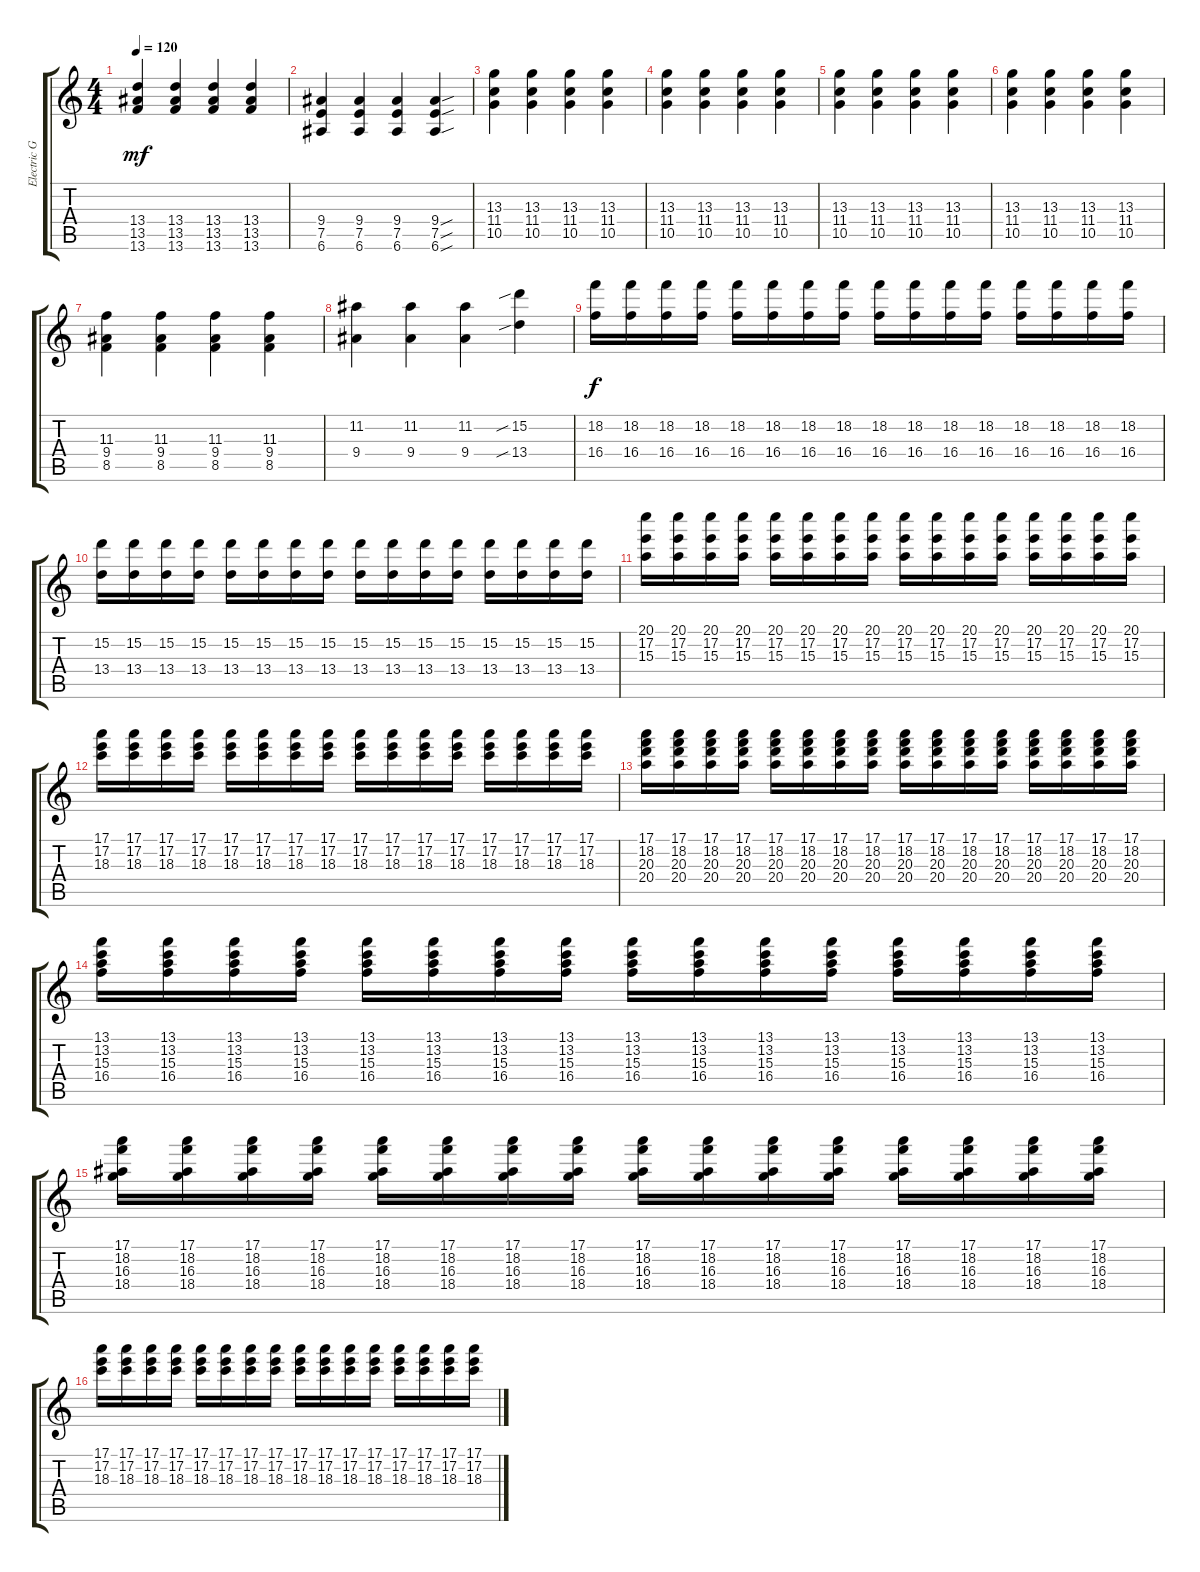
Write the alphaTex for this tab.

\track ("Electric Guitar" "Electric G") {instrument overdrivenguitar}
\staff {score tabs}
\tuning (E4 B3 Gb3 Db3 A2 E2) {hide}
\ts (4 4)
\tempo 120
\clef g2
\ks c
(13.4 13.5 13.6).4{dy mf} (13.4 13.5 13.6).4 (13.4 13.5 13.6).4 (13.4 13.5 13.6).4 |
(9.4 7.5 6.6).4 (9.4 7.5 6.6).4 (9.4 7.5 6.6).4 (9.4{sou} 7.5{sou} 6.6{sou}).4 |
(13.3 11.4 10.5).4 (13.3 11.4 10.5).4 (13.3 11.4 10.5).4 (13.3 11.4 10.5).4 |
(13.3 11.4 10.5).4 (13.3 11.4 10.5).4 (13.3 11.4 10.5).4 (13.3 11.4 10.5).4 |
(13.3 11.4 10.5).4 (13.3 11.4 10.5).4 (13.3 11.4 10.5).4 (13.3 11.4 10.5).4 |
(13.3 11.4 10.5).4 (13.3 11.4 10.5).4 (13.3 11.4 10.5).4 (13.3 11.4 10.5).4 |
(11.3 9.4 8.5).4 (11.3 9.4 8.5).4 (11.3 9.4 8.5).4 (11.3 9.4 8.5).4 |
(11.2 9.4).4 (11.2 9.4).4 (11.2 9.4).4 (15.2{sib} 13.4{sib}).4 |
(18.2 16.4).16{dy f} (18.2 16.4).16 (18.2 16.4).16 (18.2 16.4).16 (18.2 16.4).16 (18.2 16.4).16 (18.2 16.4).16 (18.2 16.4).16 (18.2 16.4).16 (18.2 16.4).16 (18.2 16.4).16 (18.2 16.4).16 (18.2 16.4).16 (18.2 16.4).16 (18.2 16.4).16 (18.2 16.4).16 |
(15.2 13.4).16 (15.2 13.4).16 (15.2 13.4).16 (15.2 13.4).16 (15.2 13.4).16 (15.2 13.4).16 (15.2 13.4).16 (15.2 13.4).16 (15.2 13.4).16 (15.2 13.4).16 (15.2 13.4).16 (15.2 13.4).16 (15.2 13.4).16 (15.2 13.4).16 (15.2 13.4).16 (15.2 13.4).16 |
(20.1 17.2 15.3).16 (20.1 17.2 15.3).16 (20.1 17.2 15.3).16 (20.1 17.2 15.3).16 (20.1 17.2 15.3).16 (20.1 17.2 15.3).16 (20.1 17.2 15.3).16 (20.1 17.2 15.3).16 (20.1 17.2 15.3).16 (20.1 17.2 15.3).16 (20.1 17.2 15.3).16 (20.1 17.2 15.3).16 (20.1 17.2 15.3).16 (20.1 17.2 15.3).16 (20.1 17.2 15.3).16 (20.1 17.2 15.3).16 |
(17.1 17.2 18.3).16 (17.1 17.2 18.3).16 (17.1 17.2 18.3).16 (17.1 17.2 18.3).16 (17.1 17.2 18.3).16 (17.1 17.2 18.3).16 (17.1 17.2 18.3).16 (17.1 17.2 18.3).16 (17.1 17.2 18.3).16 (17.1 17.2 18.3).16 (17.1 17.2 18.3).16 (17.1 17.2 18.3).16 (17.1 17.2 18.3).16 (17.1 17.2 18.3).16 (17.1 17.2 18.3).16 (17.1 17.2 18.3).16 |
(17.1 18.2 20.3 20.4).16 (17.1 18.2 20.3 20.4).16 (17.1 18.2 20.3 20.4).16 (17.1 18.2 20.3 20.4).16 (17.1 18.2 20.3 20.4).16 (17.1 18.2 20.3 20.4).16 (17.1 18.2 20.3 20.4).16 (17.1 18.2 20.3 20.4).16 (17.1 18.2 20.3 20.4).16 (17.1 18.2 20.3 20.4).16 (17.1 18.2 20.3 20.4).16 (17.1 18.2 20.3 20.4).16 (17.1 18.2 20.3 20.4).16 (17.1 18.2 20.3 20.4).16 (17.1 18.2 20.3 20.4).16 (17.1 18.2 20.3 20.4).16 |
(13.1 13.2 15.3 16.4).16 (13.1 13.2 15.3 16.4).16 (13.1 13.2 15.3 16.4).16 (13.1 13.2 15.3 16.4).16 (13.1 13.2 15.3 16.4).16 (13.1 13.2 15.3 16.4).16 (13.1 13.2 15.3 16.4).16 (13.1 13.2 15.3 16.4).16 (13.1 13.2 15.3 16.4).16 (13.1 13.2 15.3 16.4).16 (13.1 13.2 15.3 16.4).16 (13.1 13.2 15.3 16.4).16 (13.1 13.2 15.3 16.4).16 (13.1 13.2 15.3 16.4).16 (13.1 13.2 15.3 16.4).16 (13.1 13.2 15.3 16.4).16 |
(17.1 18.2 16.3 18.4).16 (17.1 18.2 16.3 18.4).16 (17.1 18.2 16.3 18.4).16 (17.1 18.2 16.3 18.4).16 (17.1 18.2 16.3 18.4).16 (17.1 18.2 16.3 18.4).16 (17.1 18.2 16.3 18.4).16 (17.1 18.2 16.3 18.4).16 (17.1 18.2 16.3 18.4).16 (17.1 18.2 16.3 18.4).16 (17.1 18.2 16.3 18.4).16 (17.1 18.2 16.3 18.4).16 (17.1 18.2 16.3 18.4).16 (17.1 18.2 16.3 18.4).16 (17.1 18.2 16.3 18.4).16 (17.1 18.2 16.3 18.4).16 |
(17.1 17.2 18.3).16 (17.1 17.2 18.3).16 (17.1 17.2 18.3).16 (17.1 17.2 18.3).16 (17.1 17.2 18.3).16 (17.1 17.2 18.3).16 (17.1 17.2 18.3).16 (17.1 17.2 18.3).16 (17.1 17.2 18.3).16 (17.1 17.2 18.3).16 (17.1 17.2 18.3).16 (17.1 17.2 18.3).16 (17.1 17.2 18.3).16 (17.1 17.2 18.3).16 (17.1 17.2 18.3).16 (17.1 17.2 18.3).16
